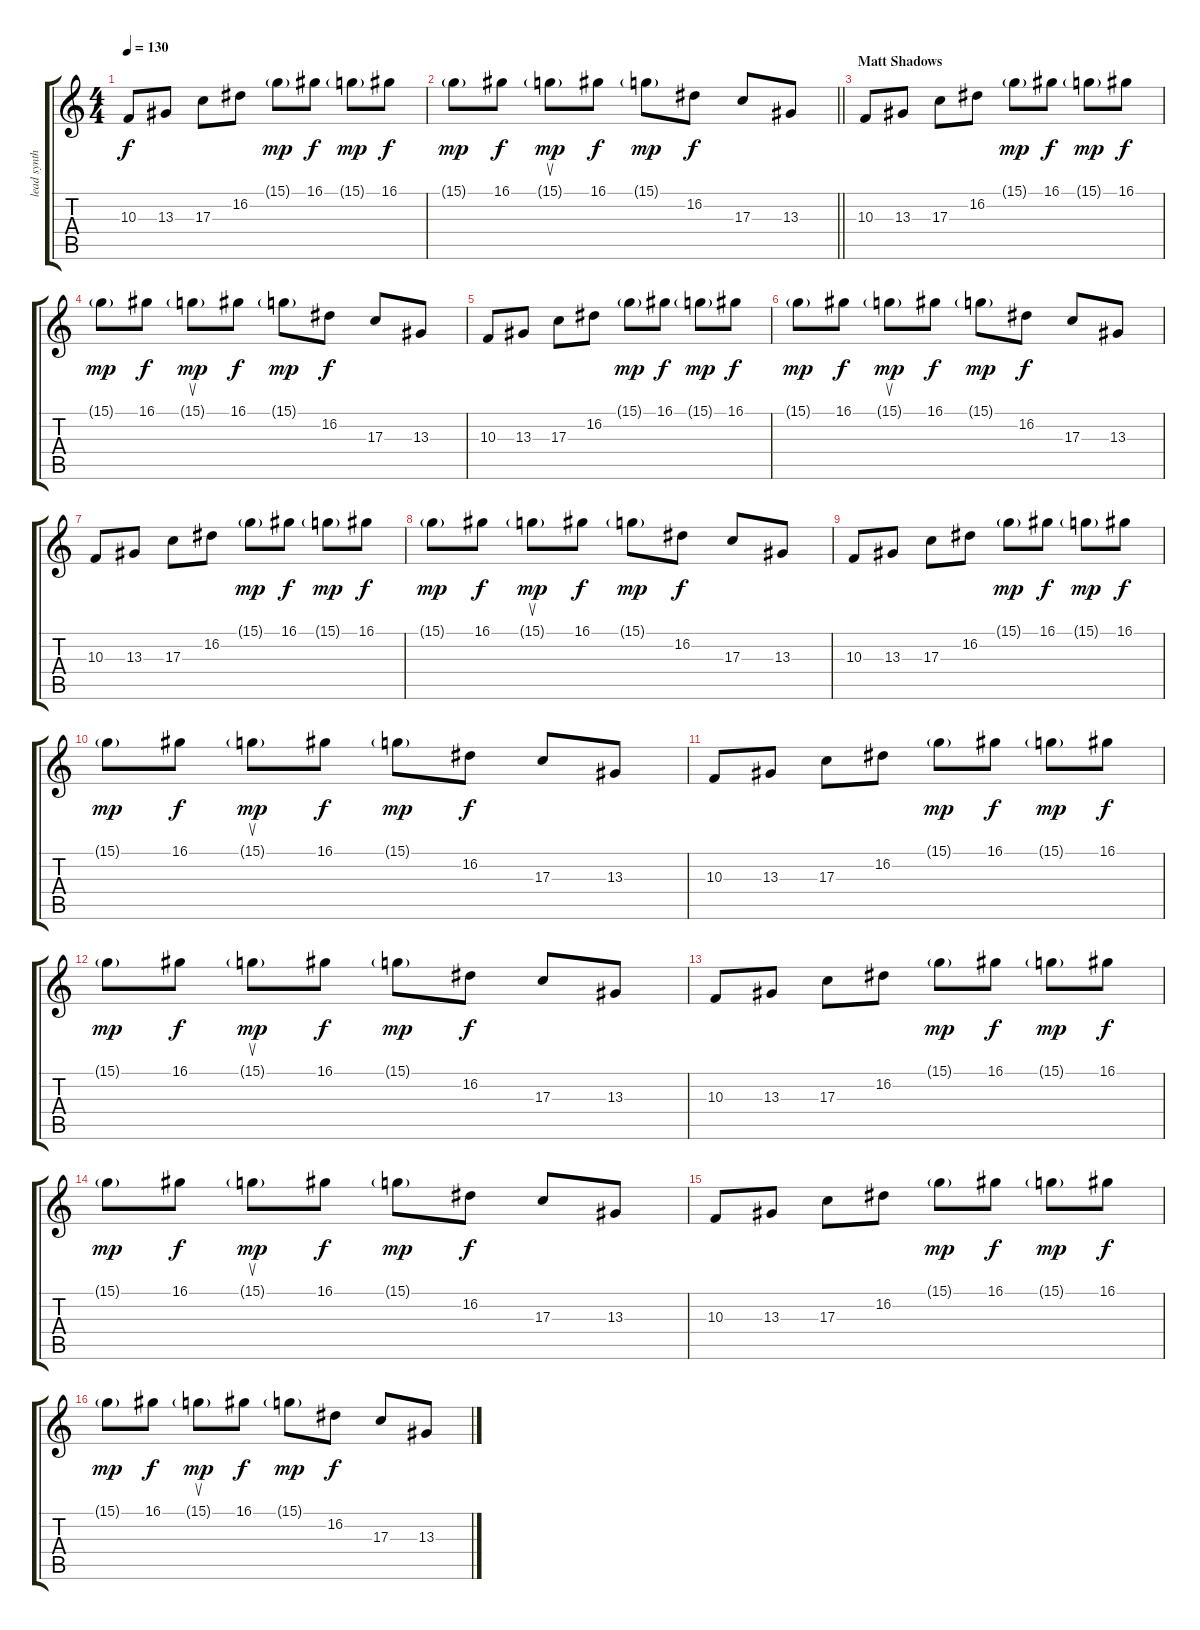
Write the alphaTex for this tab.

\track ("lead synth dub" "lead synth") {instrument lead1square}
\staff {score tabs}
\tuning (E4 B3 G3 D3 A2 E2) {hide}
\ts (4 4)
\tempo 130
\clef g2
\ks c
10.3.8{dy f balance 16 instrument tremolostrings} 13.3.8 17.3.8 16.2.8 15.1{g}.8{dy mp} 16.1.8{dy f} 15.1{g}.8{dy mp} 16.1.8{dy f} |
\barLineRight lightlight
15.1{g}.8{dy mp} 16.1.8{dy f} 15.1{g}.8{su dy mp} 16.1.8{dy f} 15.1{g}.8{dy mp} 16.2.8{dy f} 17.3.8 13.3.8 |
\section ("" "Matt Shadows")
10.3.8{balance 16 instrument tremolostrings} 13.3.8 17.3.8 16.2.8 15.1{g}.8{dy mp} 16.1.8{dy f} 15.1{g}.8{dy mp} 16.1.8{dy f} |
15.1{g}.8{dy mp} 16.1.8{dy f} 15.1{g}.8{su dy mp} 16.1.8{dy f} 15.1{g}.8{dy mp} 16.2.8{dy f} 17.3.8 13.3.8 |
10.3.8{balance 16 instrument tremolostrings} 13.3.8 17.3.8 16.2.8 15.1{g}.8{dy mp} 16.1.8{dy f} 15.1{g}.8{dy mp} 16.1.8{dy f} |
15.1{g}.8{dy mp} 16.1.8{dy f} 15.1{g}.8{su dy mp} 16.1.8{dy f} 15.1{g}.8{dy mp} 16.2.8{dy f} 17.3.8 13.3.8 |
10.3.8{balance 16 instrument tremolostrings} 13.3.8 17.3.8 16.2.8 15.1{g}.8{dy mp} 16.1.8{dy f} 15.1{g}.8{dy mp} 16.1.8{dy f} |
15.1{g}.8{dy mp} 16.1.8{dy f} 15.1{g}.8{su dy mp} 16.1.8{dy f} 15.1{g}.8{dy mp} 16.2.8{dy f} 17.3.8 13.3.8 |
10.3.8{balance 16 instrument tremolostrings} 13.3.8 17.3.8 16.2.8 15.1{g}.8{dy mp} 16.1.8{dy f} 15.1{g}.8{dy mp} 16.1.8{dy f} |
15.1{g}.8{dy mp} 16.1.8{dy f} 15.1{g}.8{su dy mp} 16.1.8{dy f} 15.1{g}.8{dy mp} 16.2.8{dy f} 17.3.8 13.3.8 |
10.3.8{balance 16 instrument tremolostrings} 13.3.8 17.3.8 16.2.8 15.1{g}.8{dy mp} 16.1.8{dy f} 15.1{g}.8{dy mp} 16.1.8{dy f} |
15.1{g}.8{dy mp} 16.1.8{dy f} 15.1{g}.8{su dy mp} 16.1.8{dy f} 15.1{g}.8{dy mp} 16.2.8{dy f} 17.3.8 13.3.8 |
10.3.8{balance 16 instrument tremolostrings} 13.3.8 17.3.8 16.2.8 15.1{g}.8{dy mp} 16.1.8{dy f} 15.1{g}.8{dy mp} 16.1.8{dy f} |
15.1{g}.8{dy mp} 16.1.8{dy f} 15.1{g}.8{su dy mp} 16.1.8{dy f} 15.1{g}.8{dy mp} 16.2.8{dy f} 17.3.8 13.3.8 |
10.3.8{balance 16 instrument tremolostrings} 13.3.8 17.3.8 16.2.8 15.1{g}.8{dy mp} 16.1.8{dy f} 15.1{g}.8{dy mp} 16.1.8{dy f} |
15.1{g}.8{dy mp} 16.1.8{dy f} 15.1{g}.8{su dy mp} 16.1.8{dy f} 15.1{g}.8{dy mp} 16.2.8{dy f} 17.3.8 13.3.8
